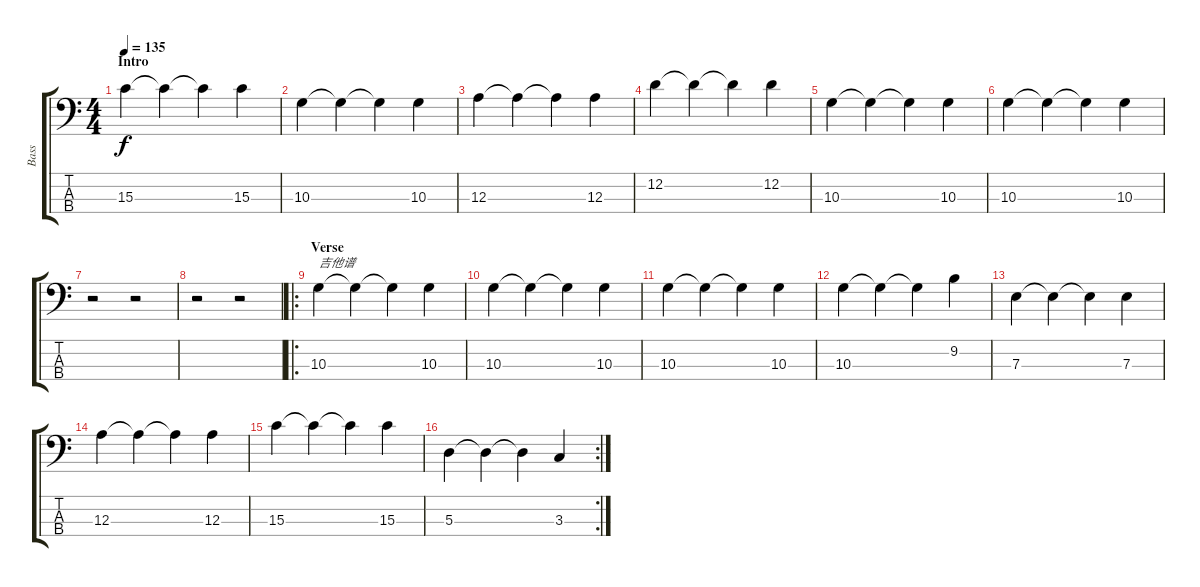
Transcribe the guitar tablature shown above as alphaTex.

\track ("Bass" "Bass") {instrument electricbassfinger}
\staff {score tabs}
\tuning (G2 D2 A1 E1) {hide}
\ts (4 4)
\section ("" "Intro")
\tempo 135
\clef f4
\ks c
15.3.4{dy f instrument electricbassfinger} 15.3{t}.4 15.3{t}.4 15.3.4 |
10.3.4 10.3{t}.4 10.3{t}.4 10.3.4 |
12.3.4 12.3{t}.4 12.3{t}.4 12.3.4 |
12.2.4 12.2{t}.4 12.2{t}.4 12.2.4 |
10.3.4 10.3{t}.4 10.3{t}.4 10.3.4 |
10.3.4 10.3{t}.4 10.3{t}.4 10.3.4 |
r.2 r.2 |
r.2 r.2 |
\ro
\section ("" "Verse")
10.3.4{txt "吉他谱"} 10.3{t}.4 10.3{t}.4 10.3.4 |
10.3.4 10.3{t}.4 10.3{t}.4 10.3.4 |
10.3.4 10.3{t}.4 10.3{t}.4 10.3.4 |
10.3.4 10.3{t}.4 10.3{t}.4 9.2.4 |
7.3.4 7.3{t}.4 7.3{t}.4 7.3.4 |
12.3.4 12.3{t}.4 12.3{t}.4 12.3.4 |
15.3.4 15.3{t}.4 15.3{t}.4 15.3.4 |
\rc 2
5.3.4 5.3{t}.4 5.3{t}.4 3.3.4
